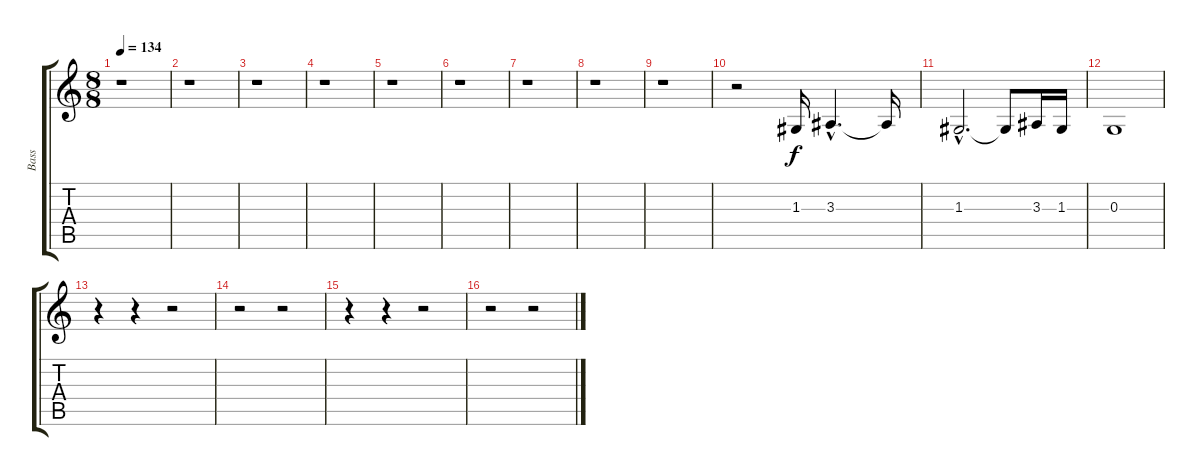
\track ("Bass" "Bass") {instrument electricpiano1}
\staff {score tabs}
\tuning (E4 B3 G3 D3 A2 E2) {hide}
\ts (8 8)
\tempo 134
\clef g2
\ks c
r.1{dy f} |
r.1 |
r.1 |
r.1 |
r.1 |
r.1 |
r.1 |
r.1 |
r.1 |
r.2 1.3.16 3.3{hac}.4{d} 3.3{t}.16 |
1.3{hac}.2{d} 1.3{t}.8 3.3.16 1.3.16 |
0.3.1 |
r.4 r.4 r.2 |
r.2 r.2 |
r.4 r.4 r.2 |
r.2 r.2
